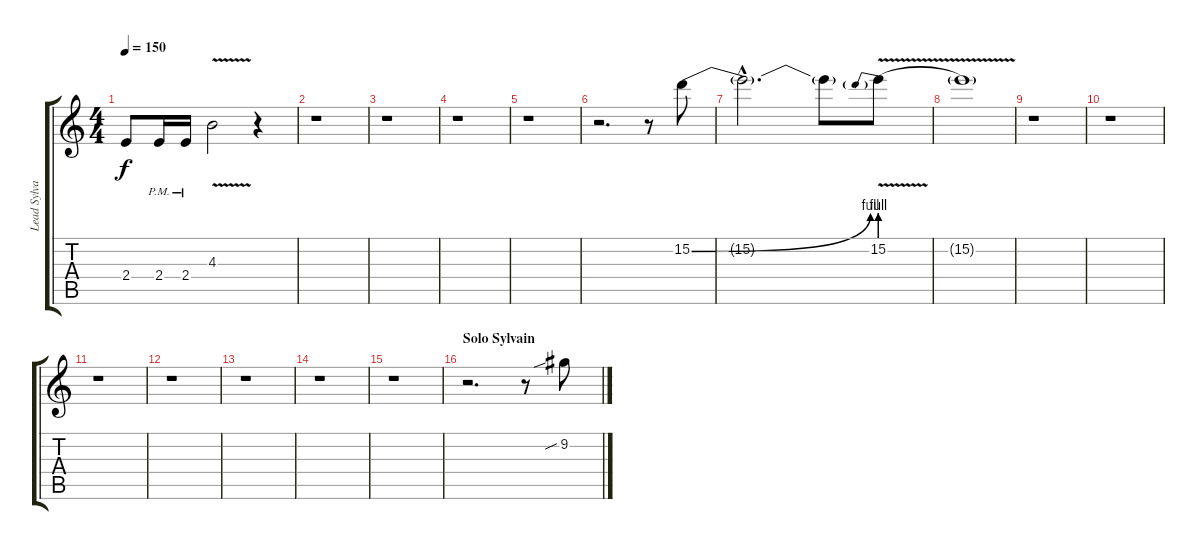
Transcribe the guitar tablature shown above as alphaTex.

\track ("Lead Sylvain" "Lead Sylva") {instrument overdrivenguitar}
\staff {score tabs}
\tuning (E4 B3 G3 D3 A2 E2) {hide}
\ts (4 4)
\tempo 150
\clef g2
\ks c
2.4{t}.8{dy f} 2.4{pm}.16 2.4{pm}.16 4.3{v}.2 r.4 |
r.1 |
r.1 |
r.1 |
r.1 |
r.2{d} r.8 15.2{be (bend 0 0 60 4)}.8 |
15.2{hac t}.2{d} 15.2{t}.8 15.2{be (prebend 0 4 60 4) v}.8 |
15.2{t}.1 |
r.1 |
r.1 |
r.1 |
r.1 |
r.1 |
r.1 |
r.1 |
\section ("" "Solo Sylvain")
r.2{d} r.8 9.2{sib h}.8
